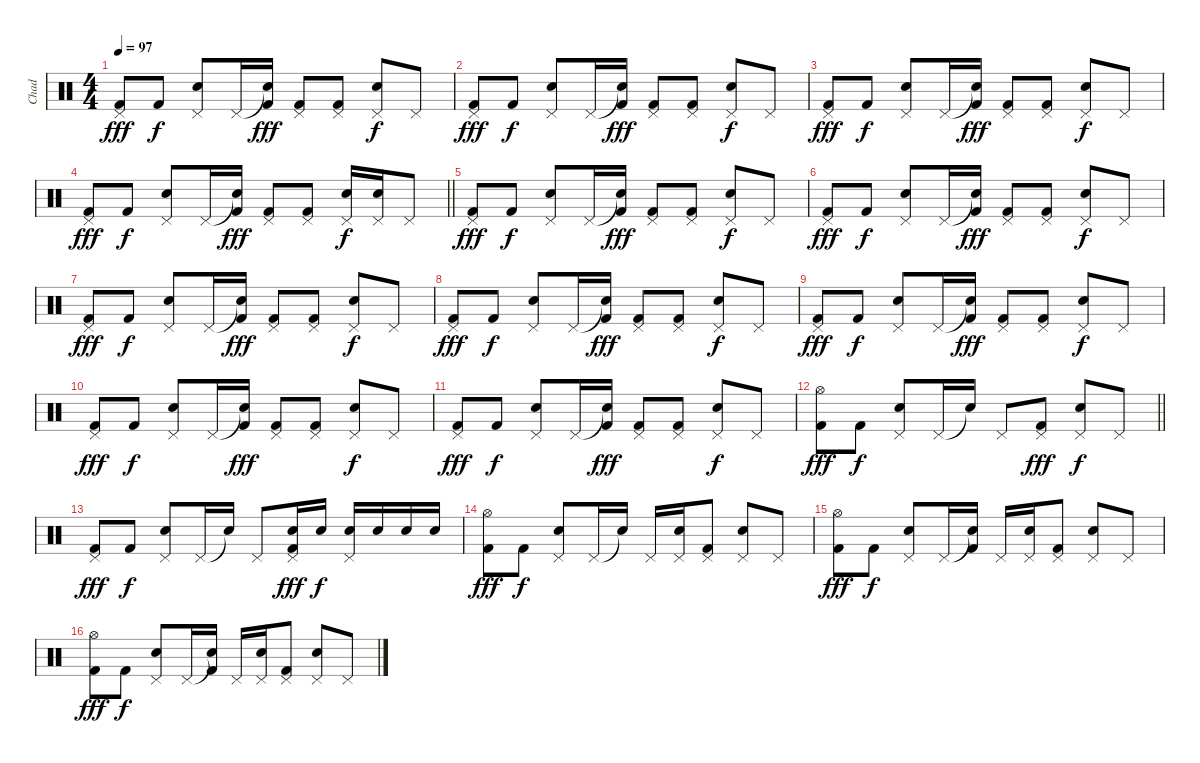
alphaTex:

\track ("Chad" "Chad") {instrument percussion}
\staff {score}
\articulation defaults
\ts (4 4)
\tempo 97
\clef neutral
\ks c
("Pedal Hi-Hat (hit)" "Kick (hit) 2").8{dy fff} "Kick (hit) 2".8{dy f} ("Pedal Hi-Hat (hit)" "Snare (hit) 2").8 "Pedal Hi-Hat (hit)".16 ("Snare (hit)"{t} "Kick (hit) 2").16{dy fff} ("Pedal Hi-Hat (hit)" "Kick (hit) 2").8 ("Pedal Hi-Hat (hit)" "Kick (hit) 2").8 ("Pedal Hi-Hat (hit)" "Snare (hit) 2").8{dy f} "Pedal Hi-Hat (hit)".8 |
("Pedal Hi-Hat (hit)" "Kick (hit) 2").8{dy fff} "Kick (hit) 2".8{dy f} ("Pedal Hi-Hat (hit)" "Snare (hit) 2").8 "Pedal Hi-Hat (hit)".16 ("Snare (hit)"{t} "Kick (hit) 2").16{dy fff} ("Pedal Hi-Hat (hit)" "Kick (hit) 2").8 ("Pedal Hi-Hat (hit)" "Kick (hit) 2").8 ("Pedal Hi-Hat (hit)" "Snare (hit) 2").8{dy f} "Pedal Hi-Hat (hit)".8 |
("Pedal Hi-Hat (hit)" "Kick (hit) 2").8{dy fff} "Kick (hit) 2".8{dy f} ("Pedal Hi-Hat (hit)" "Snare (hit) 2").8 "Pedal Hi-Hat (hit)".16 ("Snare (hit)"{t} "Kick (hit) 2").16{dy fff} ("Pedal Hi-Hat (hit)" "Kick (hit) 2").8 ("Pedal Hi-Hat (hit)" "Kick (hit) 2").8 ("Pedal Hi-Hat (hit)" "Snare (hit) 2").8{dy f} "Pedal Hi-Hat (hit)".8 |
\barLineRight lightlight
("Pedal Hi-Hat (hit)" "Kick (hit) 2").8{dy fff} "Kick (hit) 2".8{dy f} ("Pedal Hi-Hat (hit)" "Snare (hit) 2").8 "Pedal Hi-Hat (hit)".16 ("Snare (hit)"{t} "Kick (hit) 2").16{dy fff} ("Pedal Hi-Hat (hit)" "Kick (hit) 2").8 ("Pedal Hi-Hat (hit)" "Kick (hit) 2").8 ("Pedal Hi-Hat (hit)" "Snare (hit) 2").16{dy f} ("Pedal Hi-Hat (hit)" "Snare (hit) 2").16 "Pedal Hi-Hat (hit)".8 |
("Pedal Hi-Hat (hit)" "Kick (hit) 2").8{dy fff} "Kick (hit) 2".8{dy f} ("Pedal Hi-Hat (hit)" "Snare (hit) 2").8 "Pedal Hi-Hat (hit)".16 ("Snare (hit)"{t} "Kick (hit) 2").16{dy fff} ("Pedal Hi-Hat (hit)" "Kick (hit) 2").8 ("Pedal Hi-Hat (hit)" "Kick (hit) 2").8 ("Pedal Hi-Hat (hit)" "Snare (hit) 2").8{dy f} "Pedal Hi-Hat (hit)".8 |
("Pedal Hi-Hat (hit)" "Kick (hit) 2").8{dy fff} "Kick (hit) 2".8{dy f} ("Pedal Hi-Hat (hit)" "Snare (hit) 2").8 "Pedal Hi-Hat (hit)".16 ("Snare (hit)"{t} "Kick (hit) 2").16{dy fff} ("Pedal Hi-Hat (hit)" "Kick (hit) 2").8 ("Pedal Hi-Hat (hit)" "Kick (hit) 2").8 ("Pedal Hi-Hat (hit)" "Snare (hit) 2").8{dy f} "Pedal Hi-Hat (hit)".8 |
("Pedal Hi-Hat (hit)" "Kick (hit) 2").8{dy fff} "Kick (hit) 2".8{dy f} ("Pedal Hi-Hat (hit)" "Snare (hit) 2").8 "Pedal Hi-Hat (hit)".16 ("Snare (hit)"{t} "Kick (hit) 2").16{dy fff} ("Pedal Hi-Hat (hit)" "Kick (hit) 2").8 ("Pedal Hi-Hat (hit)" "Kick (hit) 2").8 ("Pedal Hi-Hat (hit)" "Snare (hit) 2").8{dy f} "Pedal Hi-Hat (hit)".8 |
("Pedal Hi-Hat (hit)" "Kick (hit) 2").8{dy fff} "Kick (hit) 2".8{dy f} ("Pedal Hi-Hat (hit)" "Snare (hit) 2").8 "Pedal Hi-Hat (hit)".16 ("Snare (hit)"{t} "Kick (hit) 2").16{dy fff} ("Pedal Hi-Hat (hit)" "Kick (hit) 2").8 ("Pedal Hi-Hat (hit)" "Kick (hit) 2").8 ("Pedal Hi-Hat (hit)" "Snare (hit) 2").8{dy f} "Pedal Hi-Hat (hit)".8 |
("Pedal Hi-Hat (hit)" "Kick (hit) 2").8{dy fff} "Kick (hit) 2".8{dy f} ("Pedal Hi-Hat (hit)" "Snare (hit) 2").8 "Pedal Hi-Hat (hit)".16 ("Snare (hit)"{t} "Kick (hit) 2").16{dy fff} ("Pedal Hi-Hat (hit)" "Kick (hit) 2").8 ("Pedal Hi-Hat (hit)" "Kick (hit) 2").8 ("Pedal Hi-Hat (hit)" "Snare (hit) 2").8{dy f} "Pedal Hi-Hat (hit)".8 |
("Pedal Hi-Hat (hit)" "Kick (hit) 2").8{dy fff} "Kick (hit) 2".8{dy f} ("Pedal Hi-Hat (hit)" "Snare (hit) 2").8 "Pedal Hi-Hat (hit)".16 ("Snare (hit)"{t} "Kick (hit) 2").16{dy fff} ("Pedal Hi-Hat (hit)" "Kick (hit) 2").8 ("Pedal Hi-Hat (hit)" "Kick (hit) 2").8 ("Pedal Hi-Hat (hit)" "Snare (hit) 2").8{dy f} "Pedal Hi-Hat (hit)".8 |
("Pedal Hi-Hat (hit)" "Kick (hit) 2").8{dy fff} "Kick (hit) 2".8{dy f} ("Pedal Hi-Hat (hit)" "Snare (hit) 2").8 "Pedal Hi-Hat (hit)".16 ("Snare (hit)"{t} "Kick (hit) 2").16{dy fff} ("Pedal Hi-Hat (hit)" "Kick (hit) 2").8 ("Pedal Hi-Hat (hit)" "Kick (hit) 2").8 ("Pedal Hi-Hat (hit)" "Snare (hit) 2").8{dy f} "Pedal Hi-Hat (hit)".8 |
\barLineRight lightlight
("Hi-Hat (open)" "Kick (hit) 2").8{dy fff} "Kick (hit) 2".8{dy f} ("Pedal Hi-Hat (hit)" "Snare (hit) 2").8 "Pedal Hi-Hat (hit)".16 "Snare (hit)"{t}.16 "Pedal Hi-Hat (hit)".8 ("Pedal Hi-Hat (hit)" "Kick (hit) 2").8{dy fff} ("Pedal Hi-Hat (hit)" "Snare (hit) 2").8{dy f} "Pedal Hi-Hat (hit)".8 |
("Pedal Hi-Hat (hit)" "Kick (hit) 2").8{dy fff} "Kick (hit) 2".8{dy f} ("Pedal Hi-Hat (hit)" "Snare (hit) 2").8 "Pedal Hi-Hat (hit)".16 "Snare (hit)"{t}.16 "Pedal Hi-Hat (hit)".8 ("Pedal Hi-Hat (hit)" "Snare (hit) 2" "Kick (hit) 2").16{dy fff} "Snare (hit) 2".16{dy f} ("Pedal Hi-Hat (hit)" "Snare (hit) 2").16 "Snare (hit) 2".16 "Snare (hit) 2".16 "Snare (hit) 2".16 |
("Hi-Hat (open)" "Kick (hit) 2").8{dy fff} "Kick (hit) 2".8{dy f} ("Pedal Hi-Hat (hit)" "Snare (hit) 2").8 "Pedal Hi-Hat (hit)".16 "Snare (hit)"{t}.16 "Pedal Hi-Hat (hit)".16 ("Pedal Hi-Hat (hit)" "Snare (hit) 2").16 ("Pedal Hi-Hat (hit)" "Kick (hit) 2").8 ("Pedal Hi-Hat (hit)" "Snare (hit) 2").8 "Pedal Hi-Hat (hit)".8 |
("Hi-Hat (open)" "Kick (hit) 2").8{dy fff} "Kick (hit) 2".8{dy f} ("Pedal Hi-Hat (hit)" "Snare (hit) 2").8 "Pedal Hi-Hat (hit)".16 ("Snare (hit)"{t} "Kick (hit) 2").16 "Pedal Hi-Hat (hit)".16 ("Pedal Hi-Hat (hit)" "Snare (hit) 2").16 ("Pedal Hi-Hat (hit)" "Kick (hit) 2").8 ("Pedal Hi-Hat (hit)" "Snare (hit) 2").8 "Pedal Hi-Hat (hit)".8 |
("Hi-Hat (open)" "Kick (hit) 2").8{dy fff} "Kick (hit) 2".8{dy f} ("Pedal Hi-Hat (hit)" "Snare (hit) 2").8 "Pedal Hi-Hat (hit)".16 ("Snare (hit)"{t} "Kick (hit) 2").16 "Pedal Hi-Hat (hit)".16 ("Pedal Hi-Hat (hit)" "Snare (hit) 2").16 ("Pedal Hi-Hat (hit)" "Kick (hit) 2").8 ("Pedal Hi-Hat (hit)" "Snare (hit) 2").8 "Pedal Hi-Hat (hit)".8
